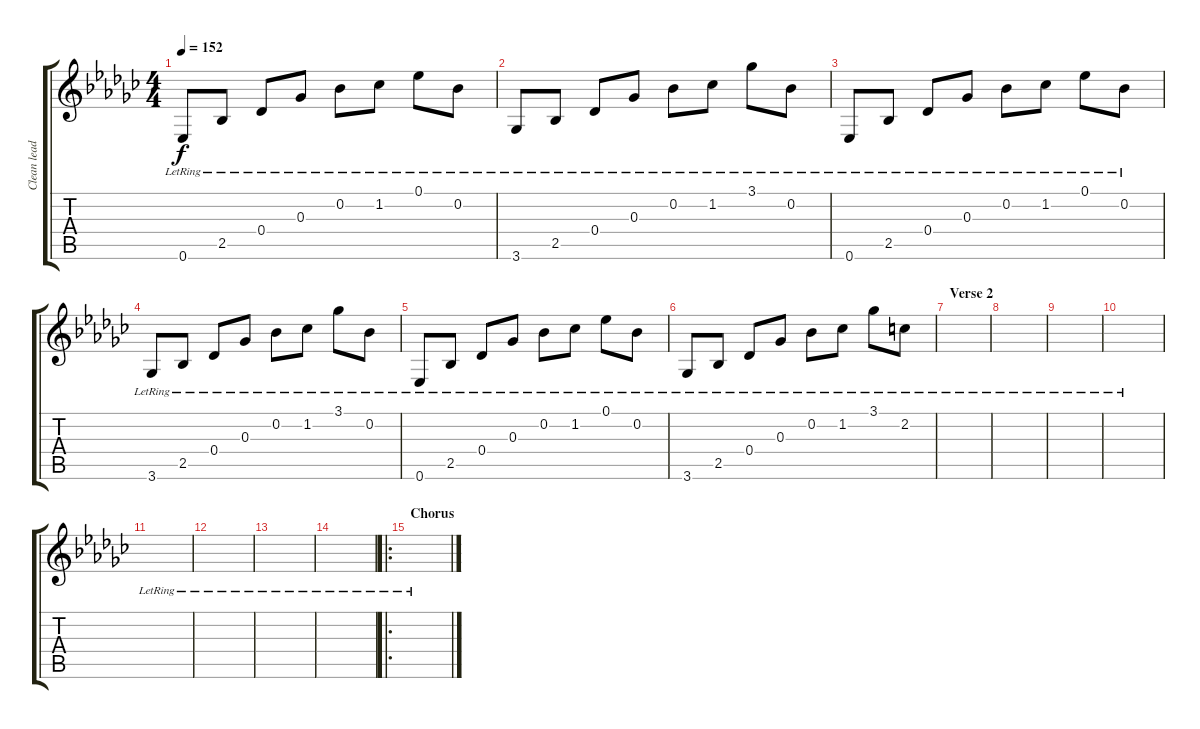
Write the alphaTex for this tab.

\track ("Clean lead" "Clean lead") {instrument electricguitarclean}
\staff {score tabs}
\tuning (Eb4 Bb3 Gb3 Db3 Ab2 Eb2) {hide}
\ts (4 4)
\tempo 152
\clef g2
\ks gb
0.6{lr}.8{dy f} 2.5{lr}.8 0.4{lr}.8 0.3{lr}.8 0.2{lr}.8 1.2{lr}.8 0.1{lr}.8 0.2{lr}.8 |
3.6{lr}.8 2.5{lr}.8 0.4{lr}.8 0.3{lr}.8 0.2{lr}.8 1.2{lr}.8 3.1{lr}.8 0.2{lr}.8 |
0.6{lr}.8 2.5{lr}.8 0.4{lr}.8 0.3{lr}.8 0.2{lr}.8 1.2{lr}.8 0.1{lr}.8 0.2{lr}.8 |
3.6{lr}.8 2.5{lr}.8 0.4{lr}.8 0.3{lr}.8 0.2{lr}.8 1.2{lr}.8 3.1{lr}.8 0.2{lr}.8 |
0.6{lr}.8 2.5{lr}.8 0.4{lr}.8 0.3{lr}.8 0.2{lr}.8 1.2{lr}.8 0.1{lr}.8 0.2{lr}.8 |
3.6{lr}.8 2.5{lr}.8 0.4{lr}.8 0.3{lr}.8 0.2{lr}.8 1.2{lr}.8 3.1{lr}.8 2.2{lr}.8 |
\section ("" "Verse 2")
|
|
|
|
|
|
|
|
\ro
\section ("" "Chorus")
